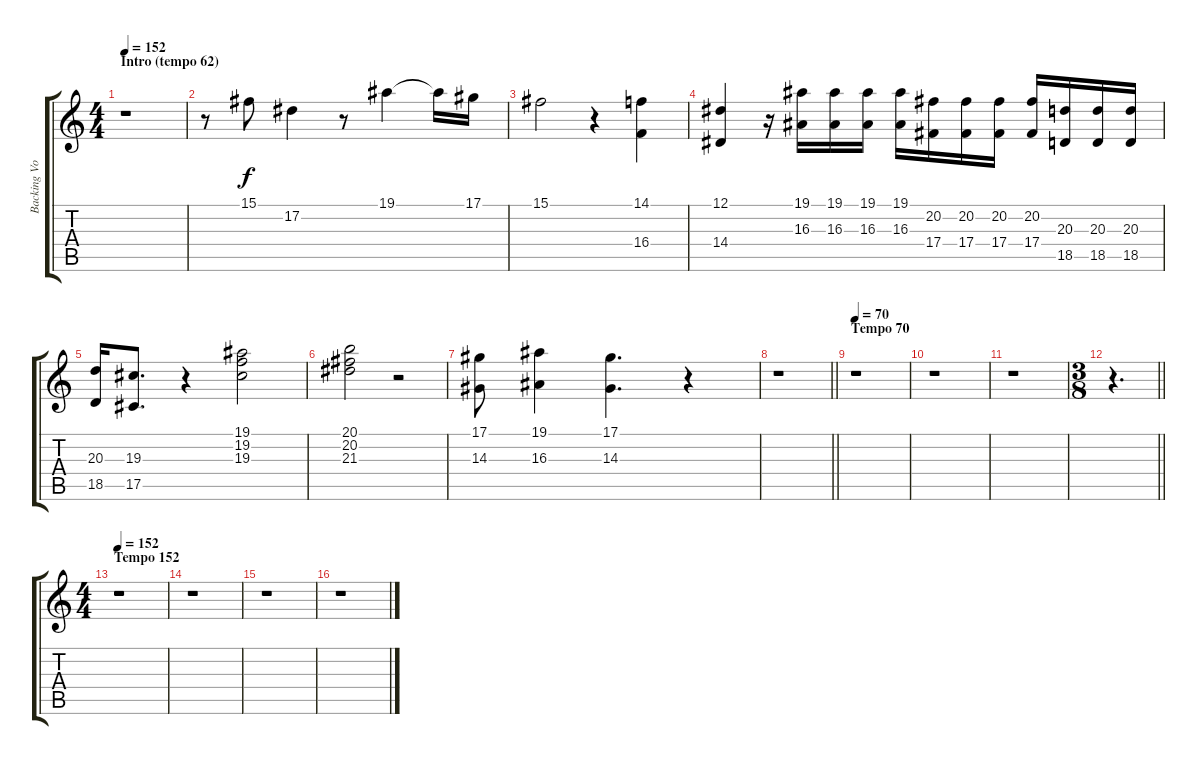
\track ("Backing Vocals" "Backing Vo") {instrument choiraahs}
\staff {score tabs}
\tuning (Eb4 Bb3 Gb3 Db3 Ab2 Eb2) {hide}
\ts (4 4)
\section ("" "Intro (tempo 62)")
\tempo 152
\tempo 62
\tempo 152
\clef g2
\ks c
r.1{dy f instrument choiraahs} |
r.8 15.1.8 17.2.4 r.8 19.1.4 19.1{t}.16 17.1.16 |
15.1.2 r.4 (14.1 16.4).4 |
(12.1 14.4).4 r.16 (19.1 16.3).16 (19.1 16.3).16 (19.1 16.3).16 (19.1 16.3).16 (20.2 17.4).16 (20.2 17.4).16 (20.2 17.4).16 (20.2 17.4).16 (20.3 18.5).16 (20.3 18.5).16 (20.3 18.5).16 |
(20.3 18.5).16 (19.3 17.5).8{d} r.4 (19.1 19.2 19.3).2 |
(20.1 20.2 21.3).2 r.2 |
(17.1 14.3).8 (19.1 16.3).4 (17.1 14.3).4{d} r.4 |
\barLineRight lightlight
r.1 |
\section ("" "Tempo 70")
\tempo 70
r.1 |
r.1 |
r.1 |
\ts (3 8)
\barLineRight lightlight
r.4{d} |
\ts (4 4)
\section ("" "Tempo 152")
\tempo 152
r.1 |
r.1 |
r.1 |
r.1
